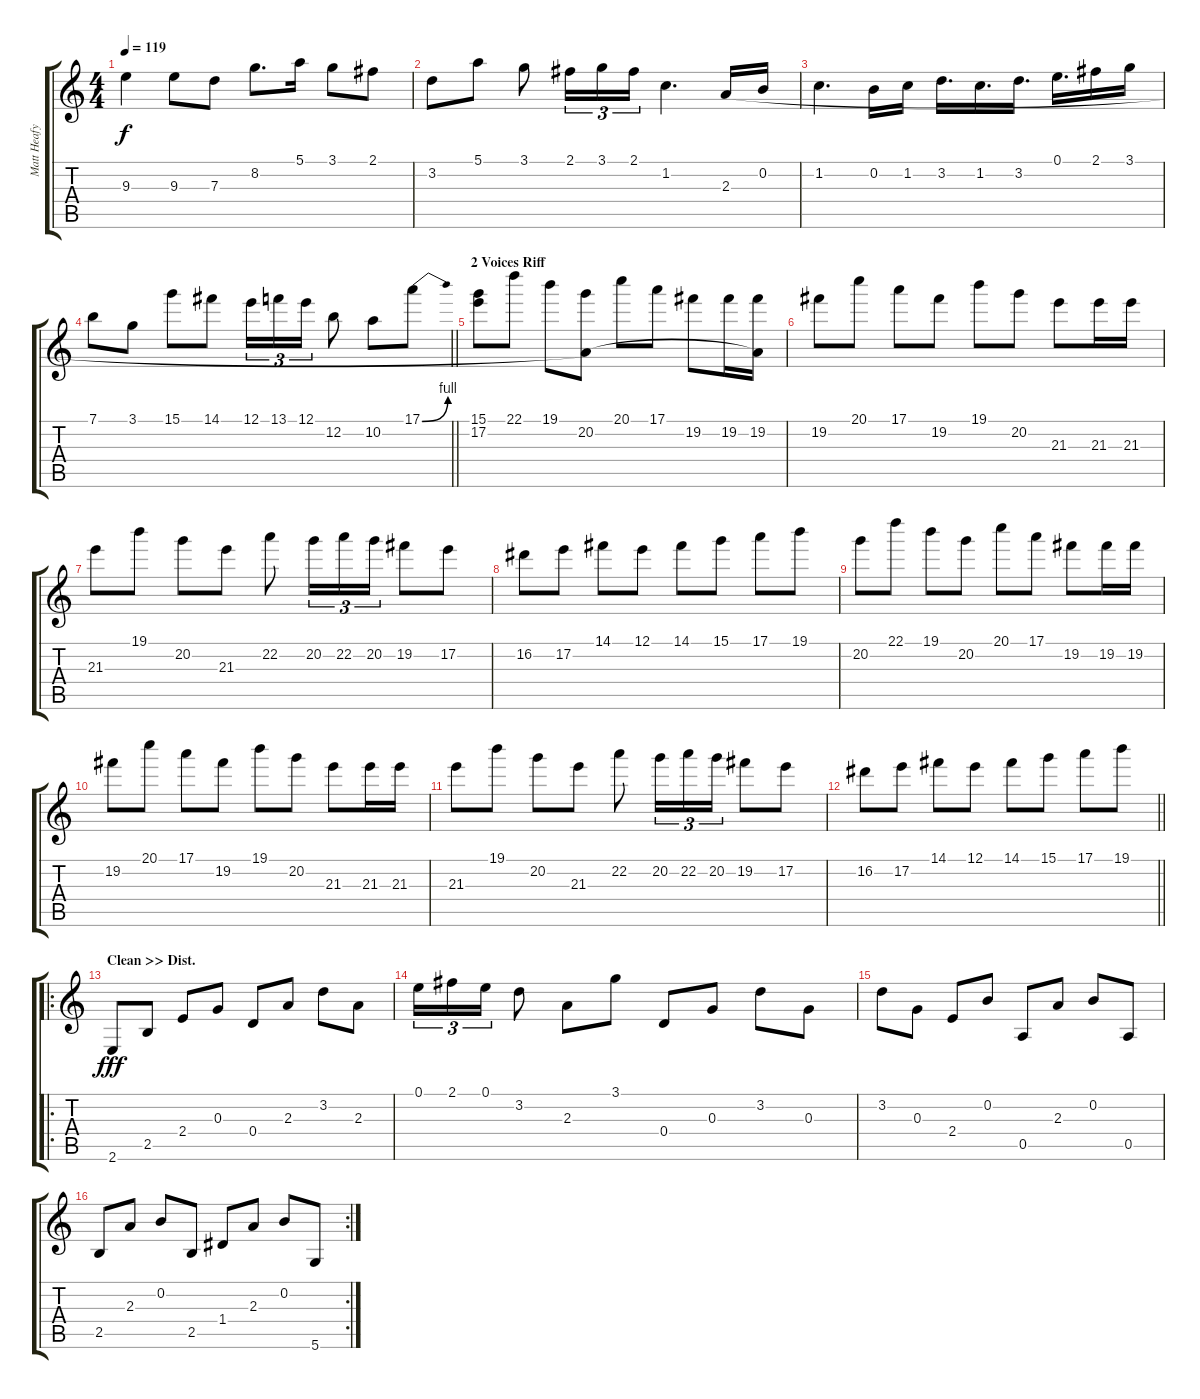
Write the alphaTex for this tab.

\track ("Matt Heafy (Rhythm Guitar)" "Matt Heafy") {instrument distortionguitar}
\staff {score tabs}
\tuning (E4 B3 G3 D3 A2 D2) {hide}
\ts (4 4)
\tempo 119
\clef g2
\ks c
9.3.4{dy f} 9.3.8 7.3.8 8.2.8{d} 5.1.16 3.1.8 2.1.8 |
3.2.8 5.1.8 3.1.8 2.1.16{tu (3 2)} 3.1.16{tu (3 2)} 2.1.16{tu (3 2)} 1.2.4{d} 2.3.16 0.2.16 |
1.2.4{d} 0.2.16 1.2.16 3.2.16{d} 1.2.16{d} 3.2.16{d} 0.1.16{d} 2.1.16 3.1.16 |
\barLineRight lightlight
7.1.8 3.1.8 15.1.8 14.1.8 12.1.16{tu (3 2)} 13.1.16{tu (3 2)} 12.1.16{tu (3 2)} 12.2.8 10.2.8 17.1{be (bend 0 0 60 4)}.8 |
\section ("" "2 Voices Riff")
(15.1 17.2).8{volume 15 instrument distortionguitar} 22.1.8 19.1.8 (20.2 2.3{t}).8 20.1.8 17.1.8 19.2.8 19.2.16 (19.2 2.3{t}).16 |
19.2.8 20.1.8 17.1.8 19.2.8 19.1.8 20.2.8 21.3.8 21.3.16 21.3.16 |
21.3.8 19.1.8 20.2.8 21.3.8 22.2.8 20.2.16{tu (3 2)} 22.2.16{tu (3 2)} 20.2.16{tu (3 2)} 19.2.8 17.2.8 |
16.2.8 17.2.8 14.1.8 12.1.8 14.1.8 15.1.8 17.1.8 19.1.8 |
20.2.8 22.1.8 19.1.8 20.2.8 20.1.8 17.1.8 19.2.8 19.2.16 19.2.16 |
19.2.8 20.1.8 17.1.8 19.2.8 19.1.8 20.2.8 21.3.8 21.3.16 21.3.16 |
21.3.8 19.1.8 20.2.8 21.3.8 22.2.8 20.2.16{tu (3 2)} 22.2.16{tu (3 2)} 20.2.16{tu (3 2)} 19.2.8 17.2.8 |
\barLineRight lightlight
16.2.8 17.2.8 14.1.8 12.1.8 14.1.8 15.1.8 17.1.8 19.1.8 |
\ro
\section ("" "Clean >> Dist.")
2.6.8{dy fff} 2.5.8 2.4.8 0.3.8 0.4.8 2.3.8 3.2.8 2.3.8 |
0.1.16{tu (3 2)} 2.1.16{tu (3 2)} 0.1.16{tu (3 2)} 3.2.8 2.3.8 3.1.8 0.4.8 0.3.8 3.2.8 0.3.8 |
3.2.8 0.3.8 2.4.8 0.2.8 0.5.8 2.3.8 0.2.8 0.5.8 |
\rc 2
2.5.8 2.3.8 0.2.8 2.5.8 1.4.8 2.3.8 0.2.8 5.6.8
